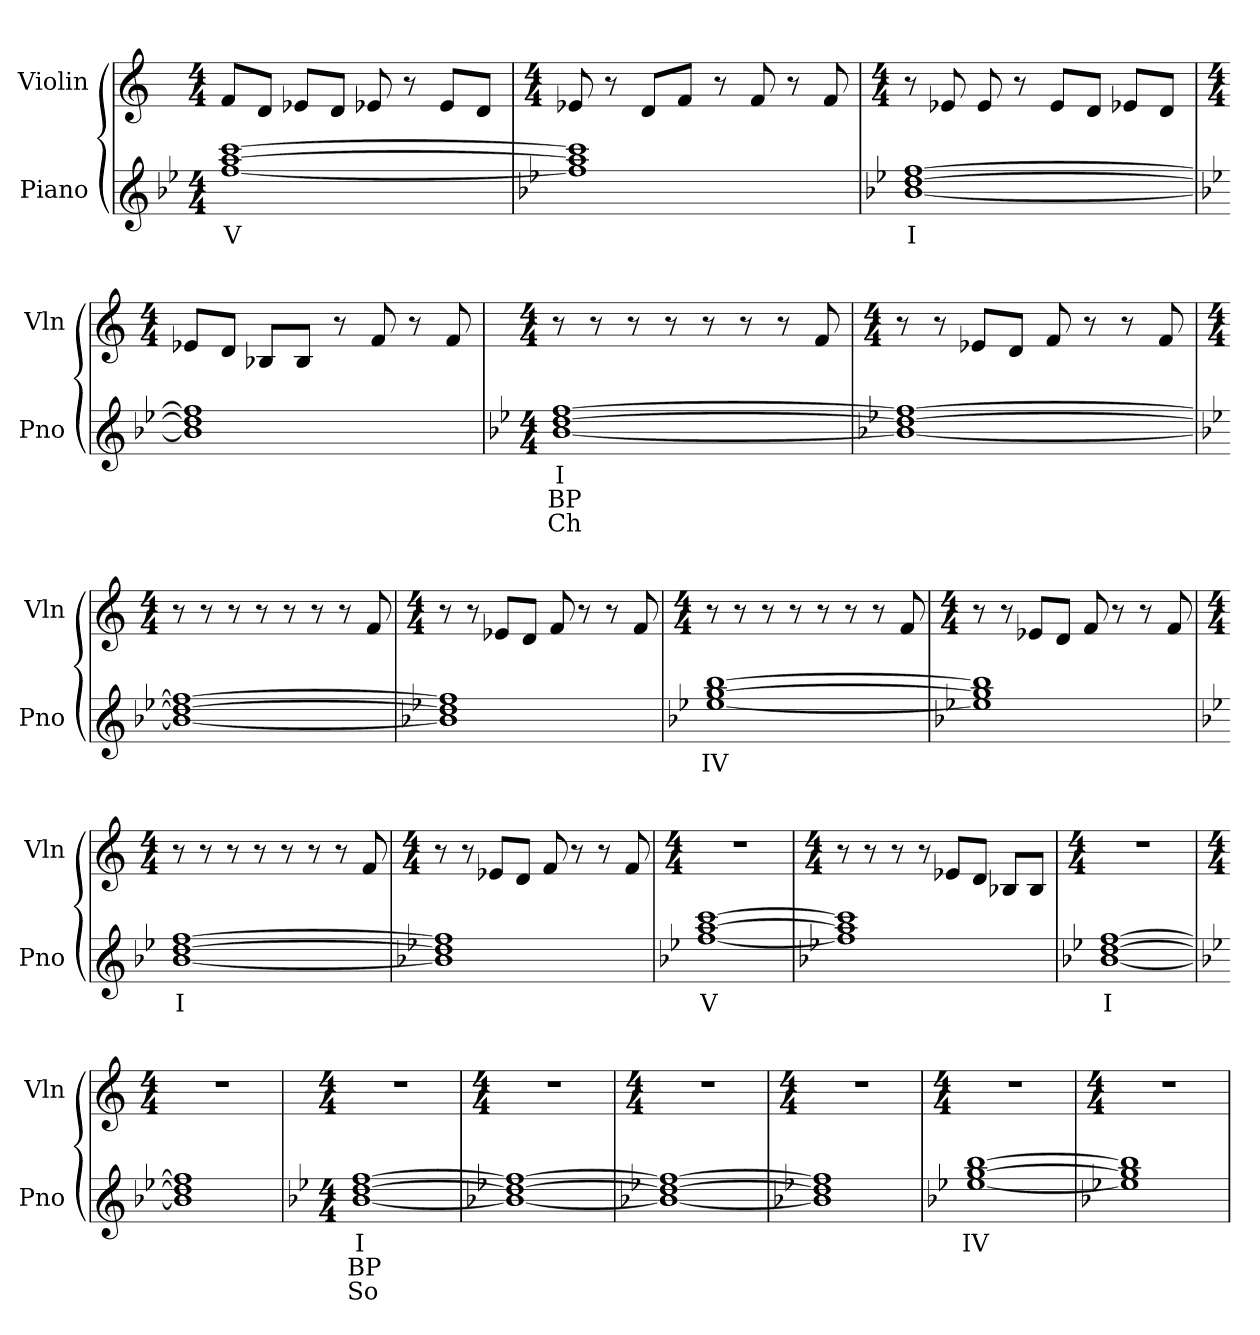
**kern	**text	**text	**text	**kern
*part2	*part2	*part2	*part2	*part1
*staff2	*staff2	*staff2	*staff2	*staff1
*I"Piano	*	*	*	*I"Violin
*I'Pno	*	*	*	*I'Vln
*k[b-e-]	*	*	*	*
*B-:	*	*	*	*
*M4/4	*	*	*	*M4/4
=	=	=	=	=
[1ff [1aa [1ccc	V	.	.	8fL
.	.	.	.	8dJ
.	.	.	.	8e-XL
.	.	.	.	8dJ
.	.	.	.	8e-X
.	.	.	.	8r
.	.	.	.	8e-L
.	.	.	.	8dJ
=	=	=	=	=
*k[b-e-]	*	*	*	*
*B-:	*	*	*	*
*	*	*	*	*M4/4
1ff] 1aa] 1ccc]	.	.	.	8e-X
.	.	.	.	8r
.	.	.	.	8dL
.	.	.	.	8fJ
.	.	.	.	8r
.	.	.	.	8f
.	.	.	.	8r
.	.	.	.	8f
=	=	=	=	=
*k[b-e-]	*	*	*	*
*B-:	*	*	*	*
*	*	*	*	*M4/4
[1b- [1dd [1ff	I	.	.	8r
.	.	.	.	8e-X
.	.	.	.	8e-
.	.	.	.	8r
.	.	.	.	8e-L
.	.	.	.	8dJ
.	.	.	.	8e-XL
.	.	.	.	8dJ
=	=	=	=	=
*k[b-e-]	*	*	*	*
*B-:	*	*	*	*
*	*	*	*	*M4/4
1b-] 1dd] 1ff]	.	.	.	8e-XL
.	.	.	.	8dJ
.	.	.	.	8B-XL
.	.	.	.	8B-J
.	.	.	.	8r
.	.	.	.	8f
.	.	.	.	8r
.	.	.	.	8f
=	=	=	=	=
*k[b-e-]	*	*	*	*
*B-:	*	*	*	*
*M4/4	*	*	*	*M4/4
[1b- [1dd [1ff	I	BP	Ch	8r
.	.	.	.	8r
.	.	.	.	8r
.	.	.	.	8r
.	.	.	.	8r
.	.	.	.	8r
.	.	.	.	8r
.	.	.	.	8f
=	=	=	=	=
*k[b-e-]	*	*	*	*
*B-:	*	*	*	*
*	*	*	*	*M4/4
1b-_ 1dd_ 1ff_	.	.	.	8r
.	.	.	.	8r
.	.	.	.	8e-XL
.	.	.	.	8dJ
.	.	.	.	8f
.	.	.	.	8r
.	.	.	.	8r
.	.	.	.	8f
=	=	=	=	=
*k[b-e-]	*	*	*	*
*B-:	*	*	*	*
*	*	*	*	*M4/4
1b-_ 1dd_ 1ff_	.	.	.	8r
.	.	.	.	8r
.	.	.	.	8r
.	.	.	.	8r
.	.	.	.	8r
.	.	.	.	8r
.	.	.	.	8r
.	.	.	.	8f
=	=	=	=	=
*k[b-e-]	*	*	*	*
*B-:	*	*	*	*
*	*	*	*	*M4/4
1b-] 1dd] 1ff]	.	.	.	8r
.	.	.	.	8r
.	.	.	.	8e-XL
.	.	.	.	8dJ
.	.	.	.	8f
.	.	.	.	8r
.	.	.	.	8r
.	.	.	.	8f
=	=	=	=	=
*k[b-e-]	*	*	*	*
*B-:	*	*	*	*
*	*	*	*	*M4/4
[1ee- [1gg [1bb-	IV	.	.	8r
.	.	.	.	8r
.	.	.	.	8r
.	.	.	.	8r
.	.	.	.	8r
.	.	.	.	8r
.	.	.	.	8r
.	.	.	.	8f
=	=	=	=	=
*k[b-e-]	*	*	*	*
*B-:	*	*	*	*
*	*	*	*	*M4/4
1ee-] 1gg] 1bb-]	.	.	.	8r
.	.	.	.	8r
.	.	.	.	8e-XL
.	.	.	.	8dJ
.	.	.	.	8f
.	.	.	.	8r
.	.	.	.	8r
.	.	.	.	8f
=	=	=	=	=
*k[b-e-]	*	*	*	*
*B-:	*	*	*	*
*	*	*	*	*M4/4
[1b- [1dd [1ff	I	.	.	8r
.	.	.	.	8r
.	.	.	.	8r
.	.	.	.	8r
.	.	.	.	8r
.	.	.	.	8r
.	.	.	.	8r
.	.	.	.	8f
=	=	=	=	=
*k[b-e-]	*	*	*	*
*B-:	*	*	*	*
*	*	*	*	*M4/4
1b-] 1dd] 1ff]	.	.	.	8r
.	.	.	.	8r
.	.	.	.	8e-XL
.	.	.	.	8dJ
.	.	.	.	8f
.	.	.	.	8r
.	.	.	.	8r
.	.	.	.	8f
=	=	=	=	=
*k[b-e-]	*	*	*	*
*B-:	*	*	*	*
*	*	*	*	*M4/4
[1ff [1aa [1ccc	V	.	.	1r
=	=	=	=	=
*k[b-e-]	*	*	*	*
*B-:	*	*	*	*
*	*	*	*	*M4/4
1ff] 1aa] 1ccc]	.	.	.	8r
.	.	.	.	8r
.	.	.	.	8r
.	.	.	.	8r
.	.	.	.	8e-XL
.	.	.	.	8dJ
.	.	.	.	8B-XL
.	.	.	.	8B-J
=	=	=	=	=
*k[b-e-]	*	*	*	*
*B-:	*	*	*	*
*	*	*	*	*M4/4
[1b- [1dd [1ff	I	.	.	1r
=	=	=	=	=
*k[b-e-]	*	*	*	*
*B-:	*	*	*	*
*	*	*	*	*M4/4
1b-] 1dd] 1ff]	.	.	.	1r
=	=	=	=	=
*k[b-e-]	*	*	*	*
*B-:	*	*	*	*
*M4/4	*	*	*	*M4/4
[1b- [1dd [1ff	I	BP	So	1r
=	=	=	=	=
*k[b-e-]	*	*	*	*
*B-:	*	*	*	*
*	*	*	*	*M4/4
1b-_ 1dd_ 1ff_	.	.	.	1r
=	=	=	=	=
*k[b-e-]	*	*	*	*
*B-:	*	*	*	*
*	*	*	*	*M4/4
1b-_ 1dd_ 1ff_	.	.	.	1r
=	=	=	=	=
*k[b-e-]	*	*	*	*
*B-:	*	*	*	*
*	*	*	*	*M4/4
1b-] 1dd] 1ff]	.	.	.	1r
=	=	=	=	=
*k[b-e-]	*	*	*	*
*B-:	*	*	*	*
*	*	*	*	*M4/4
[1ee- [1gg [1bb-	IV	.	.	1r
=	=	=	=	=
*k[b-e-]	*	*	*	*
*B-:	*	*	*	*
*	*	*	*	*M4/4
1ee-] 1gg] 1bb-]	.	.	.	1r
=	=	=	=	=
*-	*-	*-	*-	*-
